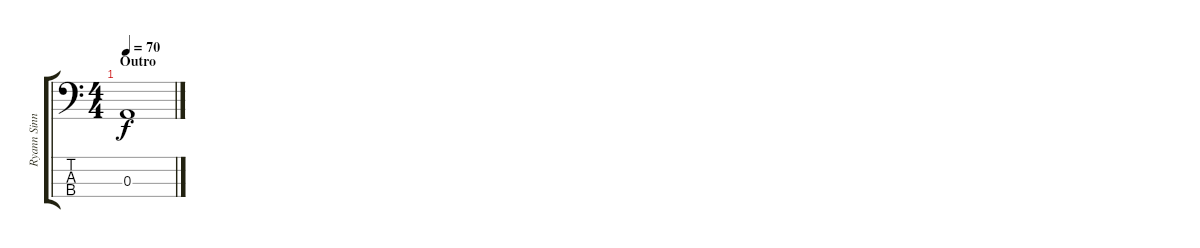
\track ("Ryann Sinn (Bass)" "Ryann Sinn") {instrument electricbassfinger}
\staff {score tabs}
\tuning (G2 D2 A1 E1) {hide}
\ts (4 4)
\section ("" "Outro")
\tempo 70
\clef f4
\ks c
0.3.1{dy f}
